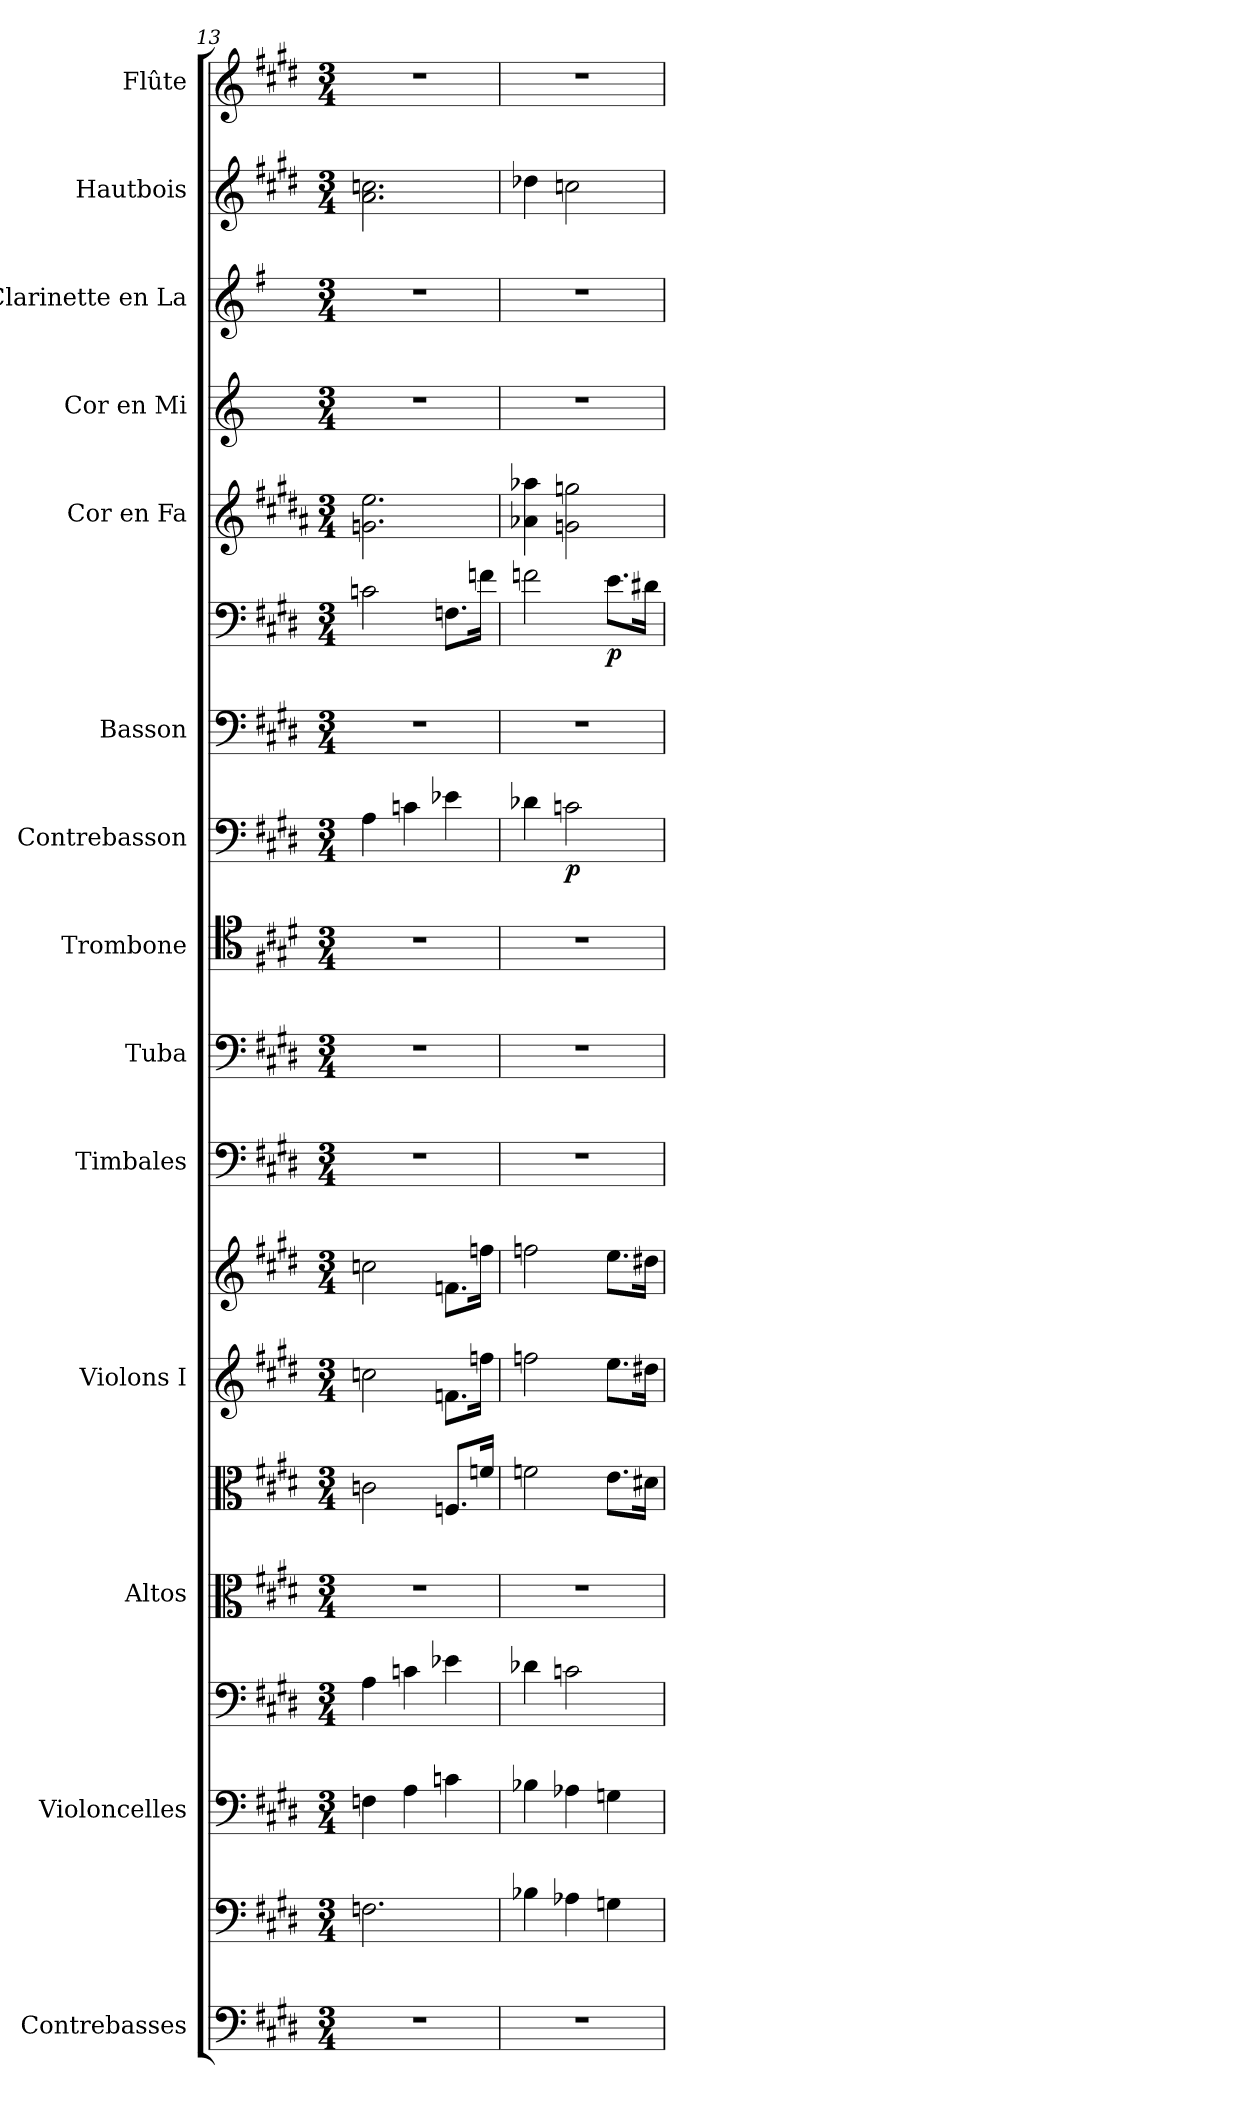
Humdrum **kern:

**kern	**kern	**kern	**kern	**kern	**kern	**kern	**kern	**kern	**kern	**kern	**kern	**dynam	**kern	**kern	**dynam	**kern	**kern	**kern	**kern	**kern
*part14	*part14	*part13	*part13	*part12	*part12	*part11	*part11	*part10	*part9	*part8	*part7	*part7	*part6	*part6	*part6	*part5	*part4	*part3	*part2	*part1
*staff19	*staff18	*staff17	*staff16	*staff15	*staff14	*staff13	*staff12	*staff11	*staff10	*staff9	*staff8	*staff8	*staff7	*staff6	*staff6/7	*staff5	*staff4	*staff3	*staff2	*staff1
*I"Contrebasses	*	*I"Violoncelles	*	*I"Altos	*	*I"Violons I	*	*I"Timbales	*I"Tuba	*I"Trombone	*I"Contrebasson	*	*I"Basson	*	*	*I"Cor en Fa	*I"Cor en Mi	*I"Clarinette en La	*I"Hautbois	*I"Flûte
*I'Cbs.	*	*I'Vlcs	*	*I'Alt.	*	*I'Vlns. I	*	*I'Timb.	*I'Tba.	*I'Tbn.	*I'Cbsn.	*	*I'Bsn.	*	*	*I'Cor Fa	*I'Cor Mi	*I'Clar. La	*I'Htbs.	*I'Fl.
*clefF4	*clefF4	*clefF4	*clefF4	*clefC3	*clefC3	*clefG2	*clefG2	*clefF4	*clefF4	*clefC4	*clefF4	*	*clefF4	*clefF4	*	*clefG2	*clefG2	*clefG2	*clefG2	*clefG2
*ITrd7c12	*ITrd7c12	*	*	*	*	*	*	*	*	*	*ITrd7c12	*	*	*	*	*ITrd4c7	*ITrd5c8	*ITrd2c3	*	*
*k[f#c#g#d#]	*k[f#c#g#d#]	*k[f#c#g#d#]	*k[f#c#g#d#]	*k[f#c#g#d#]	*k[f#c#g#d#]	*k[f#c#g#d#]	*k[f#c#g#d#]	*k[f#c#g#d#]	*k[f#c#g#d#]	*k[f#c#g#d#]	*k[f#c#g#d#]	*	*k[f#c#g#d#]	*k[f#c#g#d#]	*	*k[f#c#g#d#]	*k[f#c#g#d#]	*k[f#c#g#d#]	*k[f#c#g#d#]	*k[f#c#g#d#]
*M3/4	*M3/4	*M3/4	*M3/4	*M3/4	*M3/4	*M3/4	*M3/4	*M3/4	*M3/4	*M3/4	*M3/4	*	*M3/4	*M3/4	*	*M3/4	*M3/4	*M3/4	*M3/4	*M3/4
=13	=13	=13	=13	=13	=13	=13	=13	=13	=13	=13	=13	=13	=13	=13	=13	=13	=13	=13	=13	=13
2.r	2.FFn\	4Fn\	4A\	2.r	2cn\	2ccn\	2ccn\	2.r	2.r	2.r	4AA\	.	2.r	2cn\	.	2.cn\ 2.a\	2.r	2.r	2.a\ 2.ccn\	2.r
.	.	4A\	4cn\	.	.	.	.	.	.	.	4Cn\	.	.	.	.	.	.	.	.	.
.	.	4cn\	4e-X\	.	8.Fn/L	8.fn\L	8.fn\L	.	.	.	4E-X\	.	.	8.Fn\L	.	.	.	.	.	.
.	.	.	.	.	16fn/Jk	16ffn\Jk	16ffn\Jk	.	.	.	.	.	.	16fn\Jk	.	.	.	.	.	.
=14	=14	=14	=14	=14	=14	=14	=14	=14	=14	=14	=14	=14	=14	=14	=14	=14	=14	=14	=14	=14
2.r	4BB-X\	4B-X\	4d-X\	2.r	2fn\	2ffn\	2ffn\	2.r	2.r	2.r	4D-X\	.	2.r	2fn\	.	4d-X\ 4dd-X\	2.r	2.r	4dd-X\	2.r
!	!	!	!	!	!	!	!	!	!	!	!	!LO:DY:b	!	!	!	!	!	!	!	!
.	4AA-X\	4A-X\	2cn\	.	.	.	.	.	.	.	2Cn\	p	.	.	.	2cn\ 2ccn\	.	.	2ccn\	.
!	!	!	!	!	!	!	!	!	!	!	!	!	!	!	!LO:DY:b	!	!	!	!	!
.	4GGn\	4Gn\	.	.	8.e\L	8.ee\L	8.ee\L	.	.	.	.	.	.	8.e\L	p	.	.	.	.	.
.	.	.	.	.	16d#X\Jk	16dd#X\Jk	16dd#X\Jk	.	.	.	.	.	.	16d#X\Jk	.	.	.	.	.	.
=	=	=	=	=	=	=	=	=	=	=	=	=	=	=	=	=	=	=	=	=
*-	*-	*-	*-	*-	*-	*-	*-	*-	*-	*-	*-	*-	*-	*-	*-	*-	*-	*-	*-	*-
